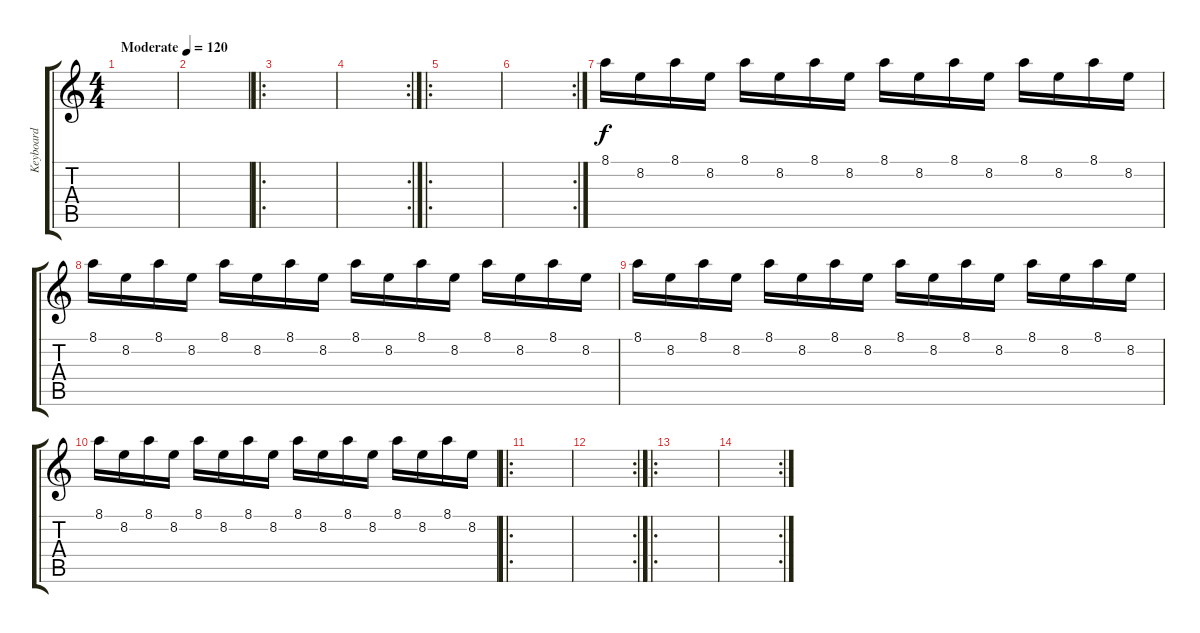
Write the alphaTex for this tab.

\track ("Keyboard" "Keyboard") {instrument guitarharmonics}
\staff {score tabs}
\tuning (Db4 Ab3 E3 B2 Gb2 B1) {hide}
\ts (4 4)
\tempo (120 "Moderate")
\clef g2
\ks c
|
|
\ro
|
\rc 2
|
\ro
|
\rc 2
|
8.1.16 8.2.16 8.1.16 8.2.16 8.1.16 8.2.16 8.1.16 8.2.16 8.1.16 8.2.16 8.1.16 8.2.16 8.1.16 8.2.16 8.1.16 8.2.16 |
8.1.16 8.2.16 8.1.16 8.2.16 8.1.16 8.2.16 8.1.16 8.2.16 8.1.16 8.2.16 8.1.16 8.2.16 8.1.16 8.2.16 8.1.16 8.2.16 |
8.1.16 8.2.16 8.1.16 8.2.16 8.1.16 8.2.16 8.1.16 8.2.16 8.1.16 8.2.16 8.1.16 8.2.16 8.1.16 8.2.16 8.1.16 8.2.16 |
8.1.16 8.2.16 8.1.16 8.2.16 8.1.16 8.2.16 8.1.16 8.2.16 8.1.16 8.2.16 8.1.16 8.2.16 8.1.16 8.2.16 8.1.16 8.2.16 |
\ro
|
\rc 2
|
\ro
|
\rc 2
